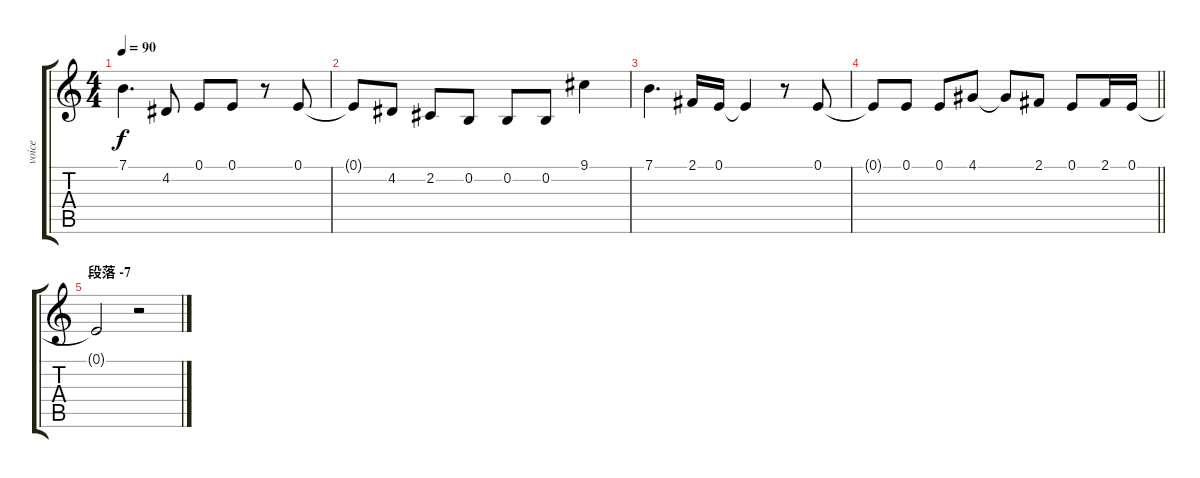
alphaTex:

\track ("voice" "voice") {instrument lead6voice}
\staff {score tabs}
\tuning (E4 B3 G3 D3 A2 E2) {hide}
\ts (4 4)
\tempo 90
\clef g2
\ks c
7.1.4{d dy f} 4.2.8 0.1.8 0.1.8 r.8 0.1.8 |
0.1{t}.8 4.2.8 2.2.8 0.2.8 0.2.8 0.2.8 9.1.4 |
7.1.4{d} 2.1.16 0.1.16 0.1{t}.4 r.8 0.1.8 |
\barLineRight lightlight
0.1{t}.8 0.1.8 0.1.8 4.1.8 4.1{t}.8 2.1.8 0.1.8 2.1.16 0.1.16 |
\section ("" "段落 -7")
0.1{t}.2 r.2
